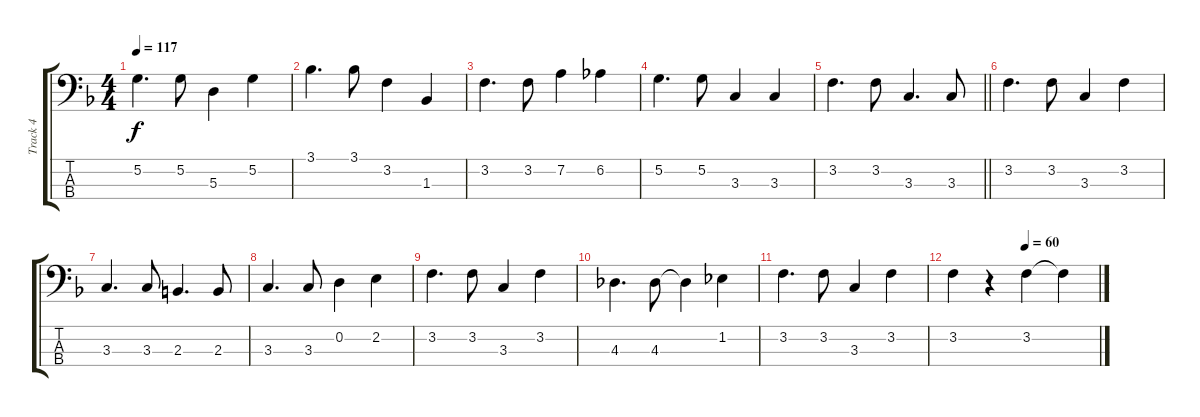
\track ("Track 4" "Track 4") {instrument electricbassfinger}
\staff {score tabs}
\tuning (G2 D2 A1 E1) {hide}
\ts (4 4)
\tempo 117
\clef f4
\ks f
5.2.4{d dy f} 5.2.8 5.3.4 5.2.4 |
3.1.4{d} 3.1.8 3.2.4 1.3.4 |
3.2.4{d} 3.2.8 7.2.4 6.2.4 |
5.2.4{d} 5.2.8 3.3.4 3.3.4 |
\barLineRight lightlight
3.2.4{d} 3.2.8 3.3.4{d} 3.3.8 |
3.2.4{d} 3.2.8 3.3.4 3.2.4 |
3.3.4{d} 3.3.8 2.3.4{d} 2.3.8 |
3.3.4{d} 3.3.8 0.2.4 2.2.4 |
3.2.4{d} 3.2.8 3.3.4 3.2.4 |
4.3.4{d} 4.3.8 4.3{t}.4 1.2.4 |
3.2.4{d} 3.2.8 3.3.4 3.2.4 |
\tempo (60 0.5)
3.2.4 r.4 3.2.4 3.2{t}.4
